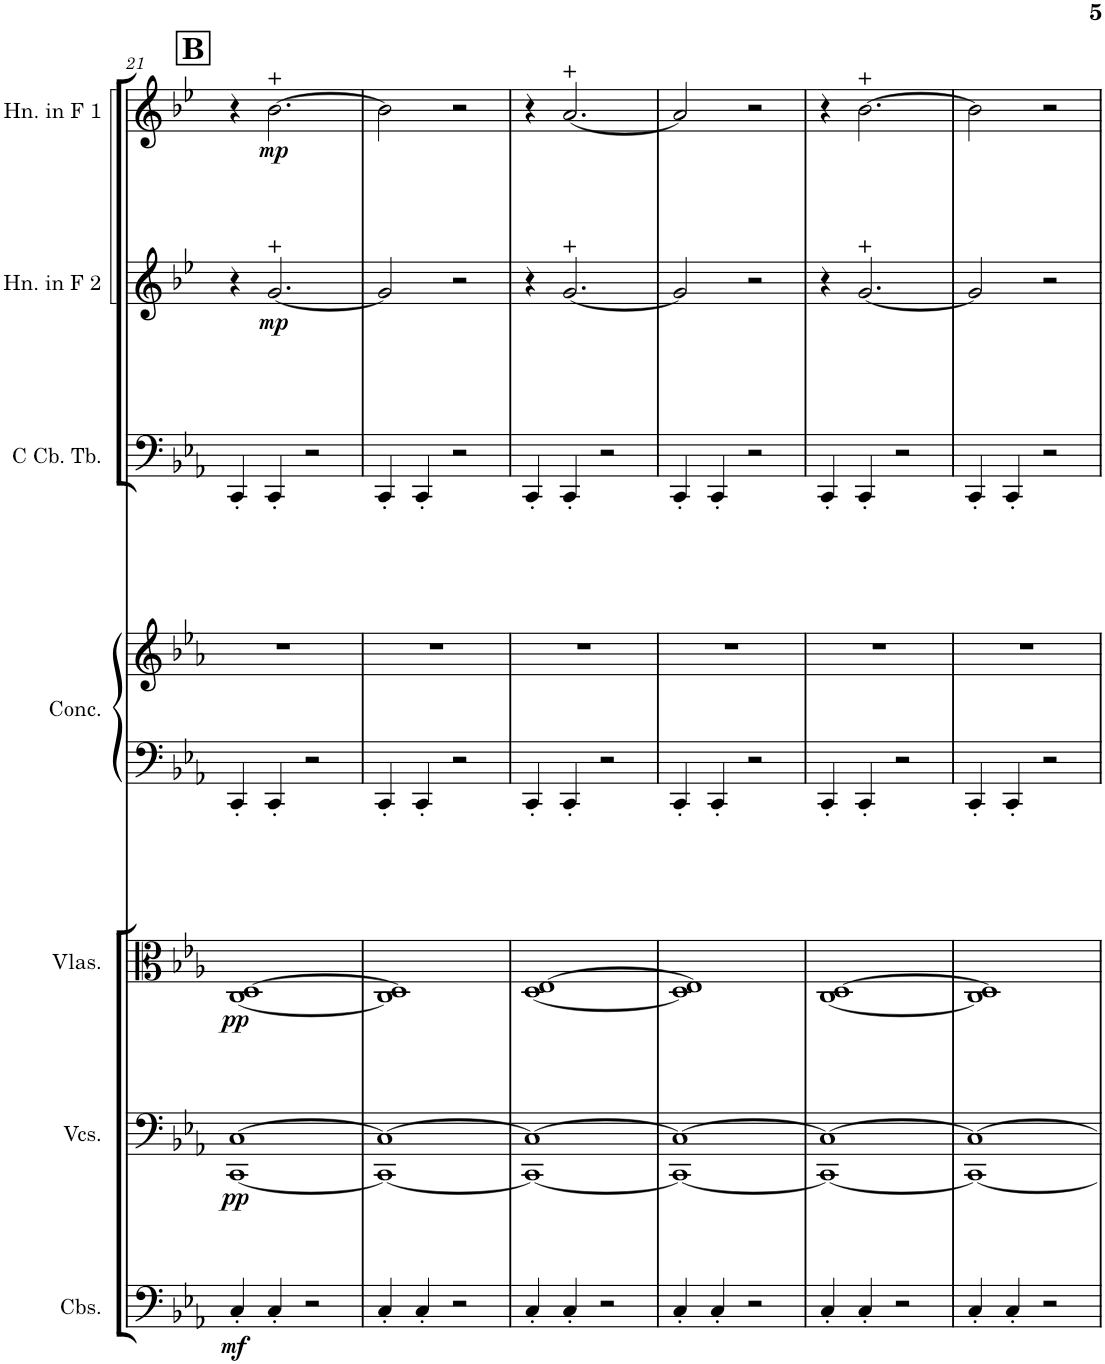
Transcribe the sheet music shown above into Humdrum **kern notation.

**kern	**dynam	**kern	**dynam	**kern	**dynam	**kern	**kern	**kern	**kern	**dynam	**kern	**dynam
*part7	*part7	*part6	*part6	*part5	*part5	*part4	*part4	*part3	*part2	*part2	*part1	*part1
*staff8	*staff8	*staff7	*staff7	*staff6	*staff6	*staff5	*staff4	*staff3	*staff2	*staff2	*staff1	*staff1
*I"Contrabasses	*	*I"Violoncellos	*	*I"Violas	*	*I"Concertina	*	*I"C Contrabass Tuba	*I"Horn in F 2	*	*I"Horn in F 1	*
*I'Cbs.	*	*I'Vcs.	*	*I'Vlas.	*	*I'Conc.	*	*I'C Cb. Tb.	*I'Hn. in F 2	*	*I'Hn. in F 1	*
!!LO:PB:g=z
*clefF4	*	*clefF4	*	*clefC3	*	*clefF4	*clefG2	*clefF4	*clefG2	*	*clefG2	*
*Trd7c12	*	*	*	*	*	*	*	*	*Trd4c7	*	*Trd4c7	*
*k[b-e-a-]	*	*k[b-e-a-]	*	*k[b-e-a-]	*	*k[b-e-a-]	*k[b-e-a-]	*k[b-e-a-]	*k[b-e-]	*	*k[b-e-]	*
*M4/4	*	*M4/4	*	*M4/4	*	*M4/4	*M4/4	*M4/4	*M4/4	*	*M4/4	*
!!LO:REH:place=s1:a:B:cj:fs=14:t=B
=21	=21	=21	=21	=21	=21	=21	=21	=21	=21	=21	=21	=21
!	!LO:DY:b	!	!LO:DY:b	!	!LO:DY:b	!	!	!	!	!	!	!
4C'/	mf	[1CC [1C	pp	[1C [1D	pp	4CC'/	1r	4CC'/	4r	.	4r	.
!	!	!	!	!	!	!	!	!	!	!LO:DY:b	!	!LO:DY:b
4C'/	.	.	.	.	.	4CC'/	.	4CC'/	[2.g/	mp	[2.b-\	mp
2r	.	.	.	.	.	2r	.	2r	.	.	.	.
=22	=22	=22	=22	=22	=22	=22	=22	=22	=22	=22	=22	=22
4C'/	.	1CC_ 1C_	.	1C] 1D]	.	4CC'/	1r	4CC'/	2g/]	.	2b-\]	.
4C'/	.	.	.	.	.	4CC'/	.	4CC'/	.	.	.	.
2r	.	.	.	.	.	2r	.	2r	2r	.	2r	.
=23	=23	=23	=23	=23	=23	=23	=23	=23	=23	=23	=23	=23
4C'/	.	1CC_ 1C_	.	[1D [1E-	.	4CC'/	1r	4CC'/	4r	.	4r	.
4C'/	.	.	.	.	.	4CC'/	.	4CC'/	[2.g/	.	[2.a/	.
2r	.	.	.	.	.	2r	.	2r	.	.	.	.
=24	=24	=24	=24	=24	=24	=24	=24	=24	=24	=24	=24	=24
4C'/	.	1CC_ 1C_	.	1D] 1E-]	.	4CC'/	1r	4CC'/	2g/]	.	2a/]	.
4C'/	.	.	.	.	.	4CC'/	.	4CC'/	.	.	.	.
2r	.	.	.	.	.	2r	.	2r	2r	.	2r	.
=25	=25	=25	=25	=25	=25	=25	=25	=25	=25	=25	=25	=25
4C'/	.	1CC_ 1C_	.	[1C [1D	.	4CC'/	1r	4CC'/	4r	.	4r	.
4C'/	.	.	.	.	.	4CC'/	.	4CC'/	[2.g/	.	[2.b-\	.
2r	.	.	.	.	.	2r	.	2r	.	.	.	.
=26	=26	=26	=26	=26	=26	=26	=26	=26	=26	=26	=26	=26
4C'/	.	1CC_ 1C_	.	1C] 1D]	.	4CC'/	1r	4CC'/	2g/]	.	2b-\]	.
4C'/	.	.	.	.	.	4CC'/	.	4CC'/	.	.	.	.
2r	.	.	.	.	.	2r	.	2r	2r	.	2r	.
=	=	=	=	=	=	=	=	=	=	=	=	=
*-	*-	*-	*-	*-	*-	*-	*-	*-	*-	*-	*-	*-
